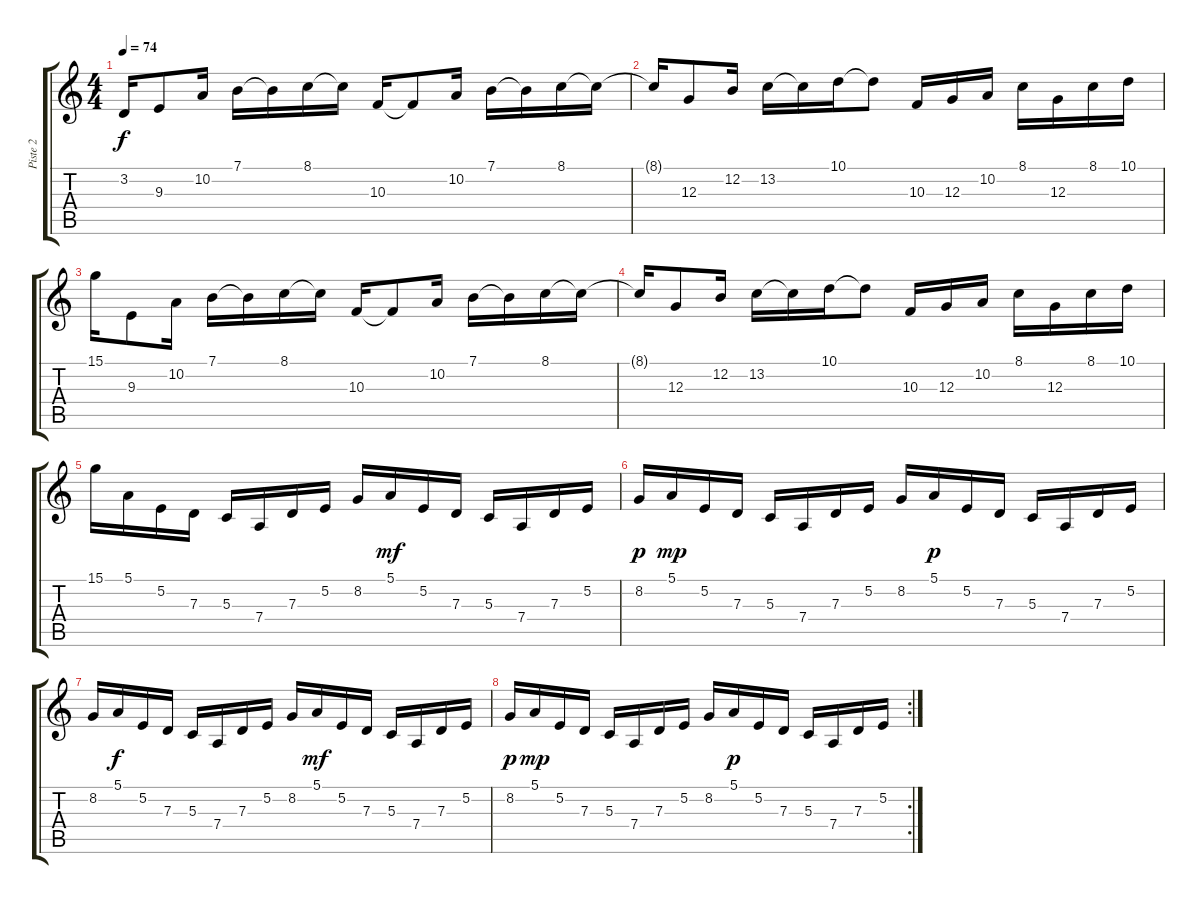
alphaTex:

\track ("Piste 2" "Piste 2") {instrument acousticgrandpiano}
\staff {score tabs}
\tuning (E4 B3 G3 D3 A2 E2) {hide}
\ts (4 4)
\tempo 74
\clef g2
\ks c
3.2.16{dy f} 9.3.8 10.2.16 7.1.16 7.1{t}.16 8.1.16 8.1{t}.16 10.3.16 10.3{t}.8 10.2.16 7.1.16 7.1{t}.16 8.1.16 8.1{t}.16 |
8.1{t}.16 12.3.8 12.2.16 13.2.16 13.2{t}.16 10.1.16 10.1{t}.8 10.3.16 12.3.16 10.2.16 8.1.16 12.3.16 8.1.16 10.1.16 |
15.1.16 9.3.8 10.2.16 7.1.16 7.1{t}.16 8.1.16 8.1{t}.16 10.3.16 10.3{t}.8 10.2.16 7.1.16 7.1{t}.16 8.1.16 8.1{t}.16 |
8.1{t}.16 12.3.8 12.2.16 13.2.16 13.2{t}.16 10.1.16 10.1{t}.8 10.3.16 12.3.16 10.2.16 8.1.16 12.3.16 8.1.16 10.1.16 |
15.1.16 5.1.16 5.2.16 7.3.16 5.3.16 7.4.16 7.3.16 5.2.16 8.2.16 5.1.16{dy mf} 5.2.16 7.3.16 5.3.16 7.4.16 7.3.16 5.2.16 |
8.2.16{dy p} 5.1.16{dy mp} 5.2.16 7.3.16 5.3.16 7.4.16 7.3.16 5.2.16 8.2.16 5.1.16{dy p} 5.2.16 7.3.16 5.3.16 7.4.16 7.3.16 5.2.16 |
8.2.16 5.1.16{dy f} 5.2.16 7.3.16 5.3.16 7.4.16 7.3.16 5.2.16 8.2.16 5.1.16{dy mf} 5.2.16 7.3.16 5.3.16 7.4.16 7.3.16 5.2.16 |
\rc 2
8.2.16{dy p} 5.1.16{dy mp} 5.2.16 7.3.16 5.3.16 7.4.16 7.3.16 5.2.16 8.2.16 5.1.16{dy p} 5.2.16 7.3.16 5.3.16 7.4.16 7.3.16 5.2.16
